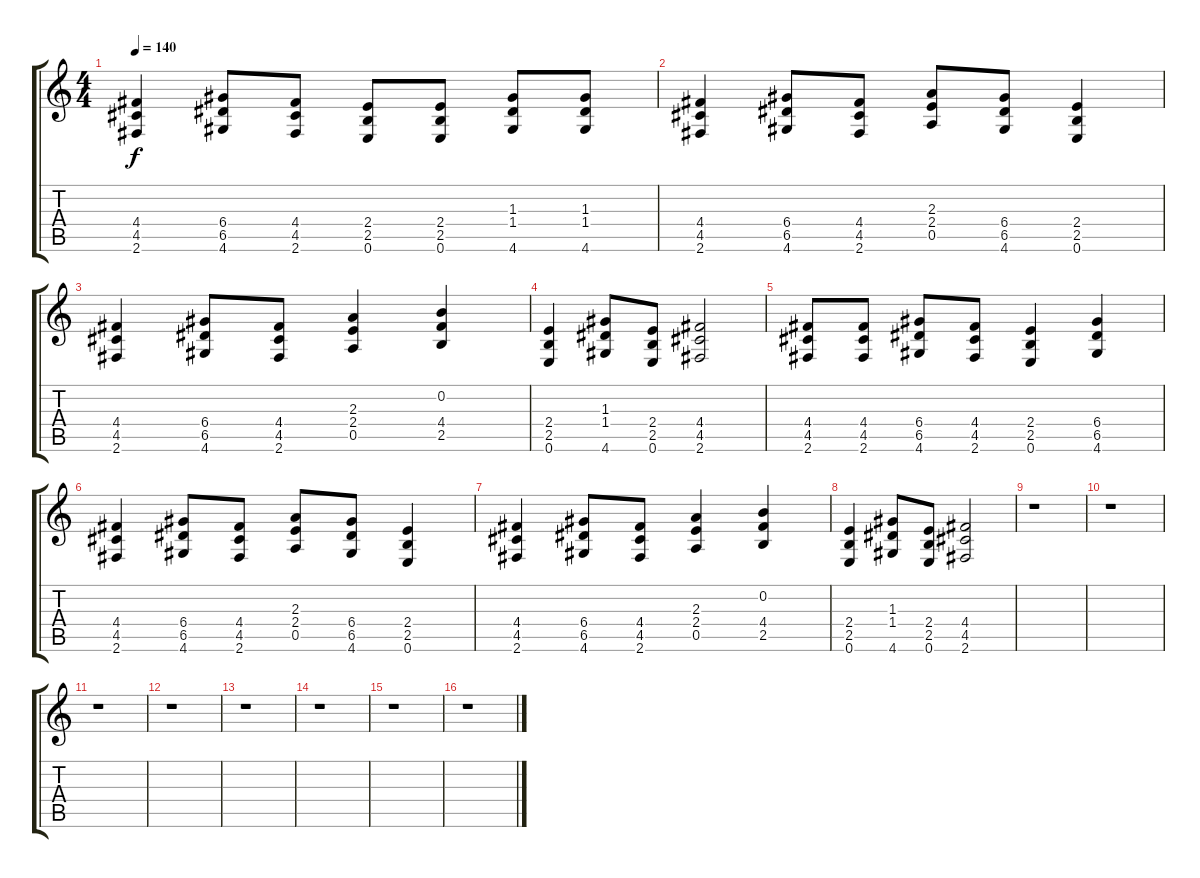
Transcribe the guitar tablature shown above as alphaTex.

\track "" {instrument distortionguitar}
\staff {score tabs}
\tuning (E4 B3 G3 D3 A2 E2) {hide}
\ts (4 4)
\tempo 140
\clef g2
\ks c
(4.4 4.5 2.6).4{dy f} (6.4 6.5 4.6).8 (4.4 4.5 2.6).8 (2.4 2.5 0.6).8 (2.4 2.5 0.6).8 (1.3 1.4 4.6).8 (1.3 1.4 4.6).8 |
(4.4 4.5 2.6).4 (6.4 6.5 4.6).8 (4.4 4.5 2.6).8 (2.3 2.4 0.5).8 (6.4 6.5 4.6).8 (2.4 2.5 0.6).4 |
(4.4 4.5 2.6).4 (6.4 6.5 4.6).8 (4.4 4.5 2.6).8 (2.3 2.4 0.5).4 (0.2 4.4 2.5).4 |
(2.4 2.5 0.6).4 (1.3 1.4 4.6).8 (2.4 2.5 0.6).8 (4.4 4.5 2.6).2 |
(4.4 4.5 2.6).8 (4.4 4.5 2.6).8 (6.4 6.5 4.6).8 (4.4 4.5 2.6).8 (2.4 2.5 0.6).4 (6.4 6.5 4.6).4 |
(4.4 4.5 2.6).4 (6.4 6.5 4.6).8 (4.4 4.5 2.6).8 (2.3 2.4 0.5).8 (6.4 6.5 4.6).8 (2.4 2.5 0.6).4 |
(4.4 4.5 2.6).4 (6.4 6.5 4.6).8 (4.4 4.5 2.6).8 (2.3 2.4 0.5).4 (0.2 4.4 2.5).4 |
(2.4 2.5 0.6).4 (1.3 1.4 4.6).8 (2.4 2.5 0.6).8 (4.4 4.5 2.6).2 |
r.1 |
r.1 |
r.1 |
r.1 |
r.1 |
r.1 |
r.1 |
r.1
